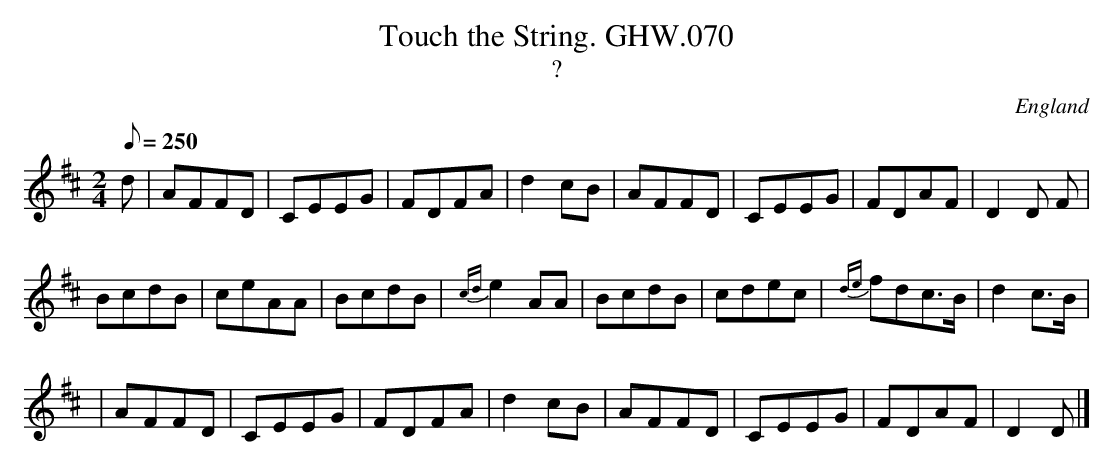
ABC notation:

X:1
T:Touch the String. GHW.070
T:?
M:2/4
L:1/8
Q:250
O:England
K:D
d|AFFD|CEEG|FDFA|d2cB|AFFD|CEEG|FDAF|D2D F|!
BcdB|ceAA|BcdB|{cd}e2 AA|BcdB|cdec|{de}fdc>B|d2c>B|!
|AFFD|CEEG|FDFA|d2cB|AFFD|CEEG|FDAF|D2D|]
